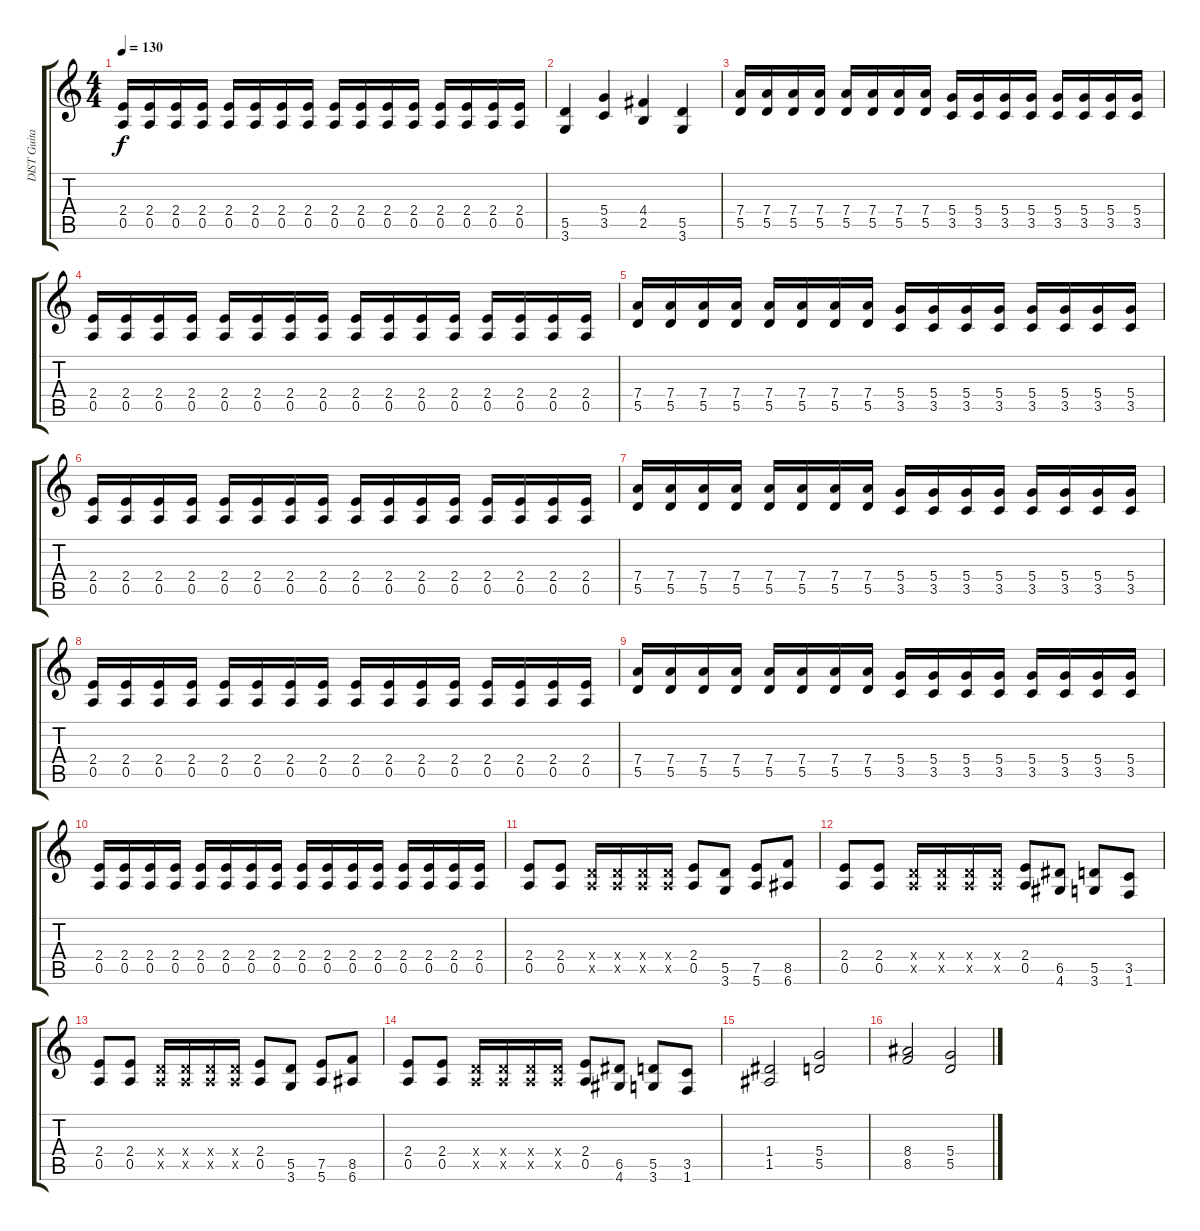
\track ("DIST Guitar 1" "DIST Guita") {instrument distortionguitar}
\staff {score tabs}
\tuning (E4 B3 G3 D3 A2 E2) {hide}
\ts (4 4)
\tempo 130
\clef g2
\ks c
(2.4 0.5).16{dy f} (2.4 0.5).16 (2.4 0.5).16 (2.4 0.5).16 (2.4 0.5).16 (2.4 0.5).16 (2.4 0.5).16 (2.4 0.5).16 (2.4 0.5).16 (2.4 0.5).16 (2.4 0.5).16 (2.4 0.5).16 (2.4 0.5).16 (2.4 0.5).16 (2.4 0.5).16 (2.4 0.5).16 |
(5.5 3.6).4 (5.4 3.5).4 (4.4 2.5).4 (5.5 3.6).4 |
(7.4 5.5).16 (7.4 5.5).16 (7.4 5.5).16 (7.4 5.5).16 (7.4 5.5).16 (7.4 5.5).16 (7.4 5.5).16 (7.4 5.5).16 (5.4 3.5).16 (5.4 3.5).16 (5.4 3.5).16 (5.4 3.5).16 (5.4 3.5).16 (5.4 3.5).16 (5.4 3.5).16 (5.4 3.5).16 |
(2.4 0.5).16 (2.4 0.5).16 (2.4 0.5).16 (2.4 0.5).16 (2.4 0.5).16 (2.4 0.5).16 (2.4 0.5).16 (2.4 0.5).16 (2.4 0.5).16 (2.4 0.5).16 (2.4 0.5).16 (2.4 0.5).16 (2.4 0.5).16 (2.4 0.5).16 (2.4 0.5).16 (2.4 0.5).16 |
(7.4 5.5).16 (7.4 5.5).16 (7.4 5.5).16 (7.4 5.5).16 (7.4 5.5).16 (7.4 5.5).16 (7.4 5.5).16 (7.4 5.5).16 (5.4 3.5).16 (5.4 3.5).16 (5.4 3.5).16 (5.4 3.5).16 (5.4 3.5).16 (5.4 3.5).16 (5.4 3.5).16 (5.4 3.5).16 |
(2.4 0.5).16 (2.4 0.5).16 (2.4 0.5).16 (2.4 0.5).16 (2.4 0.5).16 (2.4 0.5).16 (2.4 0.5).16 (2.4 0.5).16 (2.4 0.5).16 (2.4 0.5).16 (2.4 0.5).16 (2.4 0.5).16 (2.4 0.5).16 (2.4 0.5).16 (2.4 0.5).16 (2.4 0.5).16 |
(7.4 5.5).16 (7.4 5.5).16 (7.4 5.5).16 (7.4 5.5).16 (7.4 5.5).16 (7.4 5.5).16 (7.4 5.5).16 (7.4 5.5).16 (5.4 3.5).16 (5.4 3.5).16 (5.4 3.5).16 (5.4 3.5).16 (5.4 3.5).16 (5.4 3.5).16 (5.4 3.5).16 (5.4 3.5).16 |
(2.4 0.5).16 (2.4 0.5).16 (2.4 0.5).16 (2.4 0.5).16 (2.4 0.5).16 (2.4 0.5).16 (2.4 0.5).16 (2.4 0.5).16 (2.4 0.5).16 (2.4 0.5).16 (2.4 0.5).16 (2.4 0.5).16 (2.4 0.5).16 (2.4 0.5).16 (2.4 0.5).16 (2.4 0.5).16 |
(7.4 5.5).16 (7.4 5.5).16 (7.4 5.5).16 (7.4 5.5).16 (7.4 5.5).16 (7.4 5.5).16 (7.4 5.5).16 (7.4 5.5).16 (5.4 3.5).16 (5.4 3.5).16 (5.4 3.5).16 (5.4 3.5).16 (5.4 3.5).16 (5.4 3.5).16 (5.4 3.5).16 (5.4 3.5).16 |
(2.4 0.5).16 (2.4 0.5).16 (2.4 0.5).16 (2.4 0.5).16 (2.4 0.5).16 (2.4 0.5).16 (2.4 0.5).16 (2.4 0.5).16 (2.4 0.5).16 (2.4 0.5).16 (2.4 0.5).16 (2.4 0.5).16 (2.4 0.5).16 (2.4 0.5).16 (2.4 0.5).16 (2.4 0.5).16 |
(2.4 0.5).8 (2.4 0.5).8 (0.4{x} 0.5{x}).16 (0.4{x} 0.5{x}).16 (0.4{x} 0.5{x}).16 (0.4{x} 0.5{x}).16 (2.4 0.5).8 (5.5 3.6).8 (7.5 5.6).8 (8.5 6.6).8 |
(2.4 0.5).8 (2.4 0.5).8 (0.4{x} 0.5{x}).16 (0.4{x} 0.5{x}).16 (0.4{x} 0.5{x}).16 (0.4{x} 0.5{x}).16 (2.4 0.5).8 (6.5 4.6).8 (5.5 3.6).8 (3.5 1.6).8 |
(2.4 0.5).8 (2.4 0.5).8 (0.4{x} 0.5{x}).16 (0.4{x} 0.5{x}).16 (0.4{x} 0.5{x}).16 (0.4{x} 0.5{x}).16 (2.4 0.5).8 (5.5 3.6).8 (7.5 5.6).8 (8.5 6.6).8 |
(2.4 0.5).8 (2.4 0.5).8 (0.4{x} 0.5{x}).16 (0.4{x} 0.5{x}).16 (0.4{x} 0.5{x}).16 (0.4{x} 0.5{x}).16 (2.4 0.5).8 (6.5 4.6).8 (5.5 3.6).8 (3.5 1.6).8 |
(1.4 1.5).2 (5.4 5.5).2 |
(8.4 8.5).2 (5.4 5.5).2
